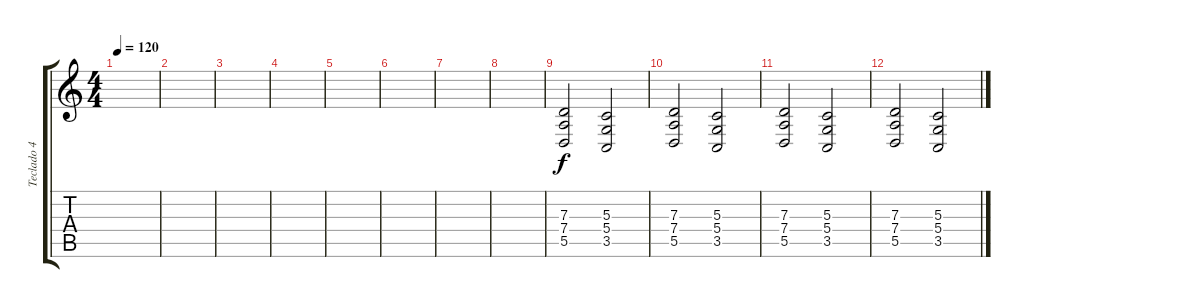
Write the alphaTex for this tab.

\track ("Teclado 4 (Piano)" "Teclado 4 ") {instrument acousticgrandpiano}
\staff {score tabs}
\tuning (E4 B3 G3 D3 A2 E2) {hide}
\ts (4 4)
\tempo 120
\clef g2
\ks c
|
|
|
|
|
|
|
|
(7.3 7.4 5.5).2 (5.3 5.4 3.5).2 |
(7.3 7.4 5.5).2 (5.3 5.4 3.5).2 |
(7.3 7.4 5.5).2 (5.3 5.4 3.5).2 |
(7.3 7.4 5.5).2 (5.3 5.4 3.5).2
